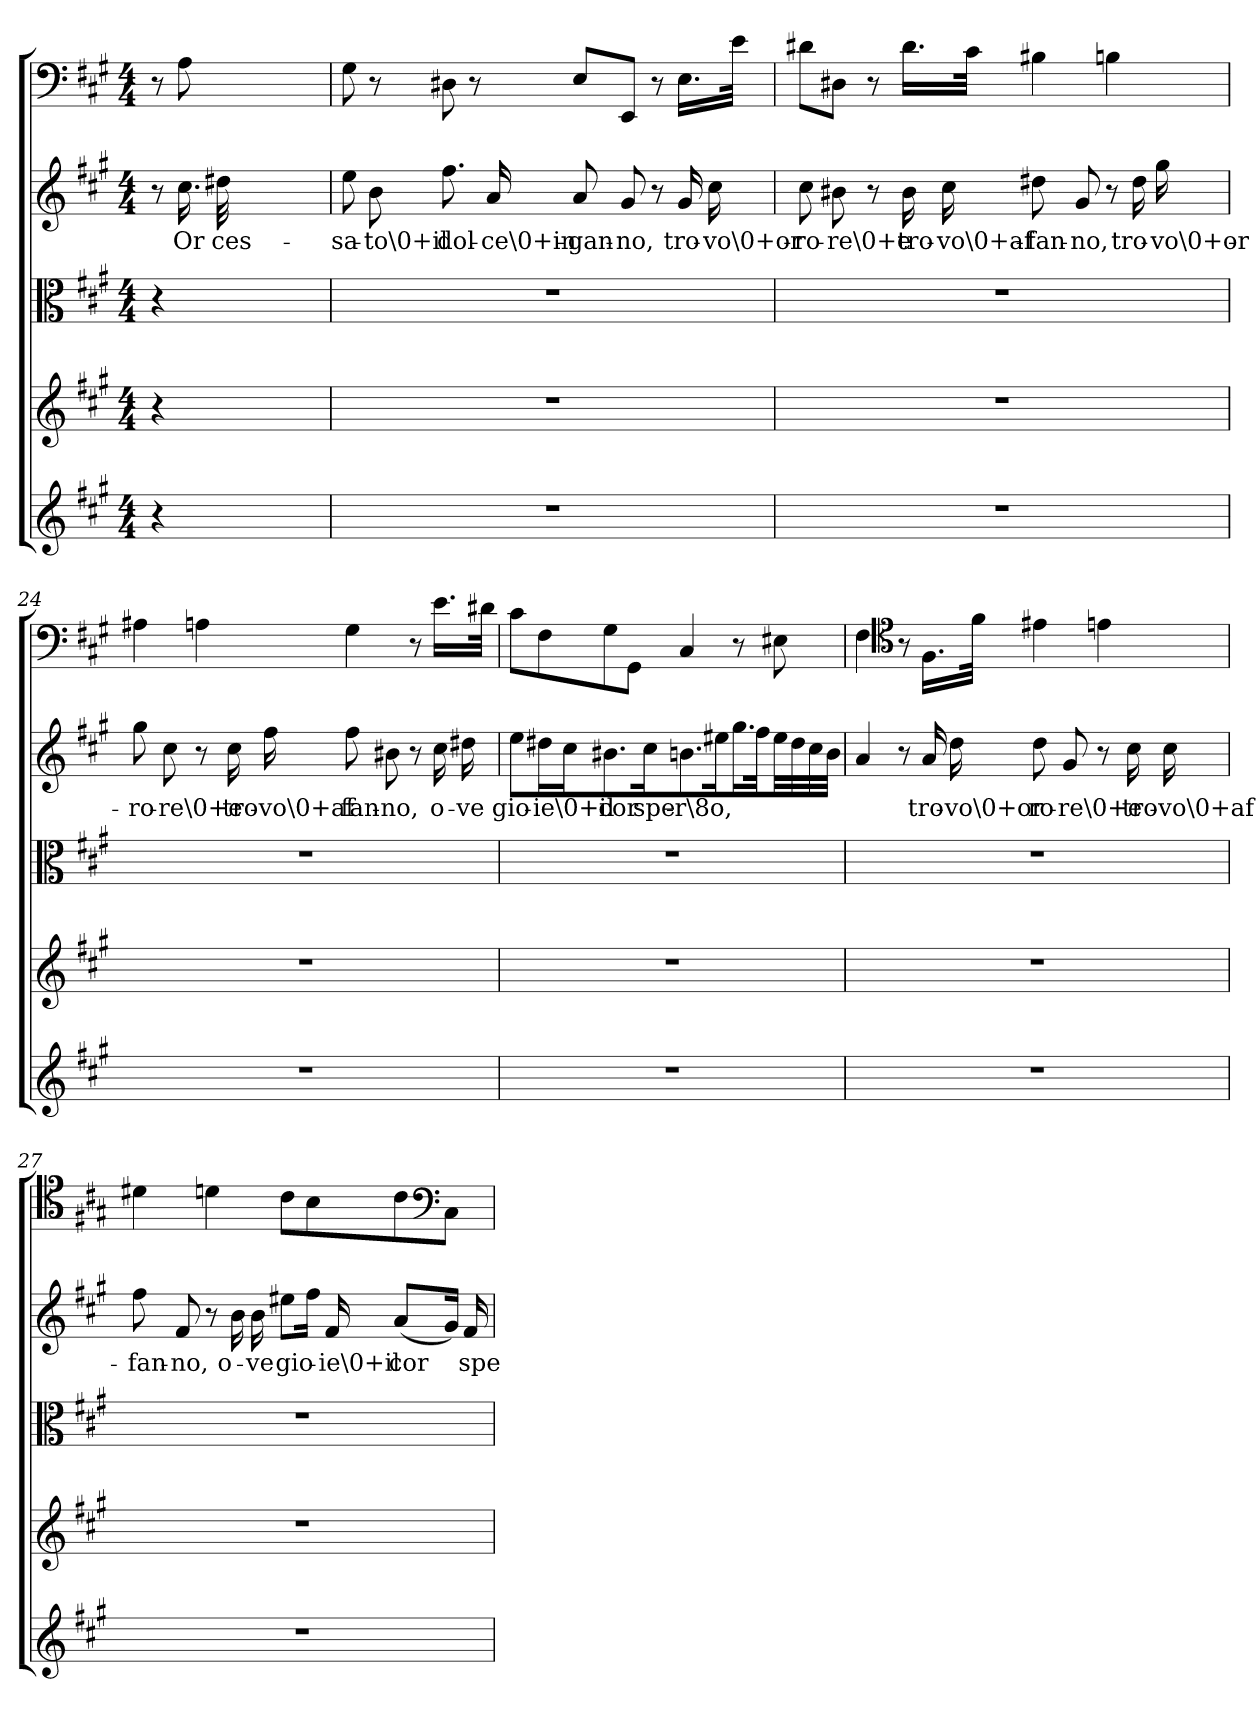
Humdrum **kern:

**kern	**kern	**kern	**kern	**text	**kern
*part5	*part4	*part3	*part2	*part2	*part1
*staff5	*staff4	*staff3	*staff2	*staff2	*staff1
*clefG2	*clefG2	*clefC3	*clefG2	*	*clefF4
*k[f#c#g#]	*k[f#c#g#]	*k[f#c#g#]	*k[f#c#g#]	*	*k[f#c#g#]
*A:	*A:	*A:	*A:	*	*A:
*M4/4	*M4/4	*M4/4	*M4/4	*	*M4/4
=	=	=	=	=	=
4r	4r	4r	8r	.	8r
.	.	.	16.cc#\	Or	8A\
.	.	.	32dd#X\	ces-	.
2ryy	2ryy	2ryy	2ryy	.	2ryy
4ryy	4ryy	4ryy	4ryy	.	4ryy
=22	=22	=22	=22	=22	=22
1r	1r	1r	8ee\	-sa-	8G#\
.	.	.	8b\	-to\0+il	8r
.	.	.	8.ff#\	dol-	8D#X\
.	.	.	.	.	8r
.	.	.	16a/	-ce\0+in-	.
.	.	.	8a/	-gan-	8E/L
.	.	.	8g#/	-no,	8EE/J
.	.	.	8r	.	8r
.	.	.	16g#/	tro-	16.E\LL
.	.	.	16cc#\	-vo\0+or-	.
.	.	.	.	.	32e\JJk
=23	=23	=23	=23	=23	=23
1r	1r	1r	8cc#\	-ro-	8d#X\L
.	.	.	8b#X\	-re\0+e	8D#X\J
.	.	.	8r	.	8r
.	.	.	16b#\	tro-	16.d#\LL
.	.	.	16cc#\	-vo\0+af-	.
.	.	.	.	.	32c#\JJk
.	.	.	8dd#X\	-fan-	4B#X\
.	.	.	8g#/	-no,	.
.	.	.	8r	.	4Bn\
.	.	.	16dd#\	tro-	.
.	.	.	16gg#\	-vo\0+or-	.
=24	=24	=24	=24	=24	=24
1r	1r	1r	8gg#\	-ro-	4A#X\
.	.	.	8cc#\	-re\0+e	.
.	.	.	8r	.	4An\
.	.	.	16cc#\	tro-	.
.	.	.	16ff#\	-vo\0+af-	.
.	.	.	8ff#\	-fan-	4G#\
.	.	.	8b#X\	-no,	.
.	.	.	8r	.	8r
.	.	.	16cc#\	o-	16.e\LL
.	.	.	16dd#X\	-ve	.
.	.	.	.	.	32d#X\JJk
=25	=25	=25	=25	=25	=25
1r	1r	1r	8ee\	gio-	8c#\L
.	.	.	16dd#X\LL	-ie\0+il	8F#\
.	.	.	16cc#\JJ	.	.
.	.	.	8.b#X\	cor	8G#\
.	.	.	.	.	8GG#\J
.	.	.	16cc#\	spe-	.
.	.	.	8.bn\L	-r\8o,	4C#/
.	.	.	16ee#X\Jk	.	.
.	.	.	16.gg#\LL	.	8r
.	.	.	32ff#\JJ	.	.
.	.	.	32ee#\LL	.	8E#X\
.	.	.	32dd#\	.	.
.	.	.	32cc#\	.	.
.	.	.	32b\JJJ	.	.
=26	=26	=26	=26	=26	=26
1r	1r	1r	4a/	.	4F#\
*	*	*	*	*	*clefC4
.	.	.	8r	.	8r
.	.	.	16a/	tro-	16.F#\LL
.	.	.	16dd\	-vo\0+or-	.
.	.	.	.	.	32f#\JJk
.	.	.	8dd\	-ro-	4e#X\
.	.	.	8g#/	-re\0+e	.
.	.	.	8r	.	4en\
.	.	.	16cc#\	tro-	.
.	.	.	16cc#\	-vo\0+af-	.
=27	=27	=27	=27	=27	=27
1r	1r	1r	8ff#\	-fan-	4d#X\
.	.	.	8f#/	-no,	.
.	.	.	8r	.	4dn\
.	.	.	16b\	o-	.
.	.	.	16b\	-ve	.
.	.	.	8ee#X\L	gio-	8c#\L
.	.	.	16ff#\Jk	.	8B\
.	.	.	16f#/	-ie\0+il	.
.	.	.	(8a/L	cor	8c#\
*	*	*	*	*	*clefF4
.	.	.	16g#/Jk)	.	8C#\J
.	.	.	16f#/	spe-	.
=	=	=	=	=	=
*-	*-	*-	*-	*-	*-
